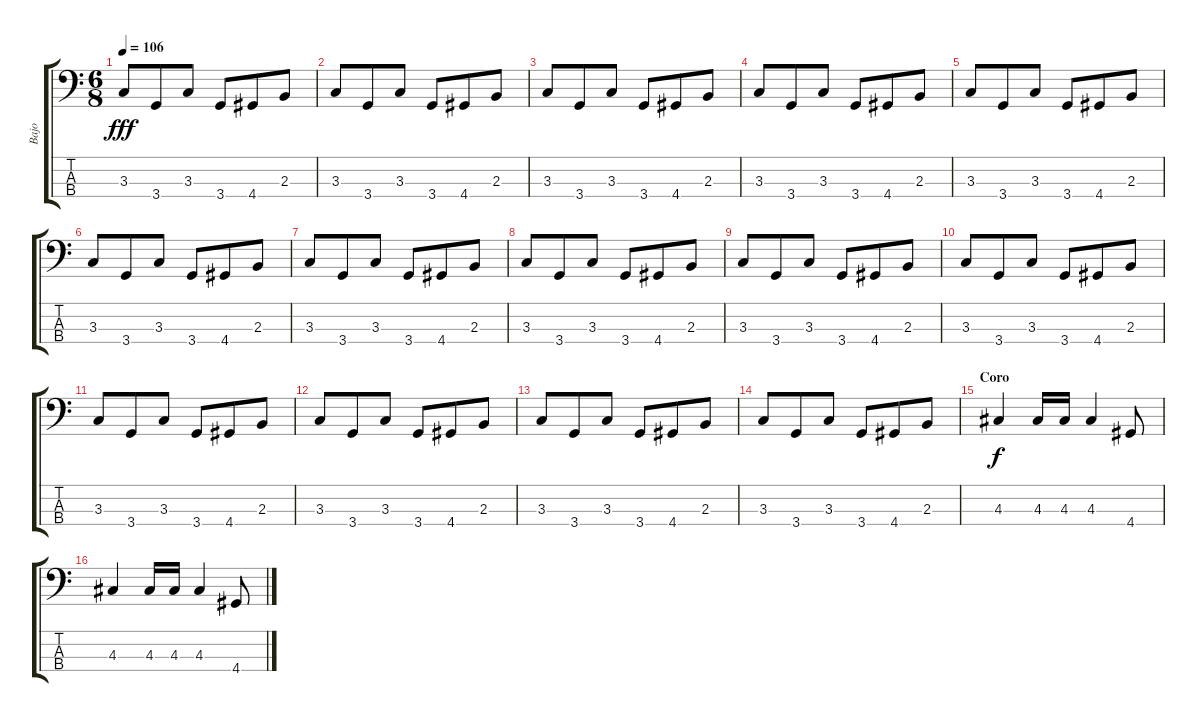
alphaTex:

\track ("Bajo" "Bajo") {instrument electricbassfinger}
\staff {score tabs}
\tuning (G2 D2 A1 E1) {hide}
\ts (6 8)
\tempo 106
\clef f4
\ks c
3.3.8{dy fff} 3.4.8 3.3.8 3.4.8 4.4.8 2.3.8 |
3.3.8 3.4.8 3.3.8 3.4.8 4.4.8 2.3.8 |
3.3.8 3.4.8 3.3.8 3.4.8 4.4.8 2.3.8 |
3.3.8 3.4.8 3.3.8 3.4.8 4.4.8 2.3.8 |
3.3.8 3.4.8 3.3.8 3.4.8 4.4.8 2.3.8 |
3.3.8 3.4.8 3.3.8 3.4.8 4.4.8 2.3.8 |
3.3.8 3.4.8 3.3.8 3.4.8 4.4.8 2.3.8 |
3.3.8 3.4.8 3.3.8 3.4.8 4.4.8 2.3.8 |
3.3.8 3.4.8 3.3.8 3.4.8 4.4.8 2.3.8 |
3.3.8 3.4.8 3.3.8 3.4.8 4.4.8 2.3.8 |
3.3.8 3.4.8 3.3.8 3.4.8 4.4.8 2.3.8 |
3.3.8 3.4.8 3.3.8 3.4.8 4.4.8 2.3.8 |
3.3.8 3.4.8 3.3.8 3.4.8 4.4.8 2.3.8 |
3.3.8 3.4.8 3.3.8 3.4.8 4.4.8 2.3.8 |
\section ("" "Coro")
4.3.4{dy f} 4.3.16 4.3.16 4.3.4 4.4.8 |
4.3.4 4.3.16 4.3.16 4.3.4 4.4.8
